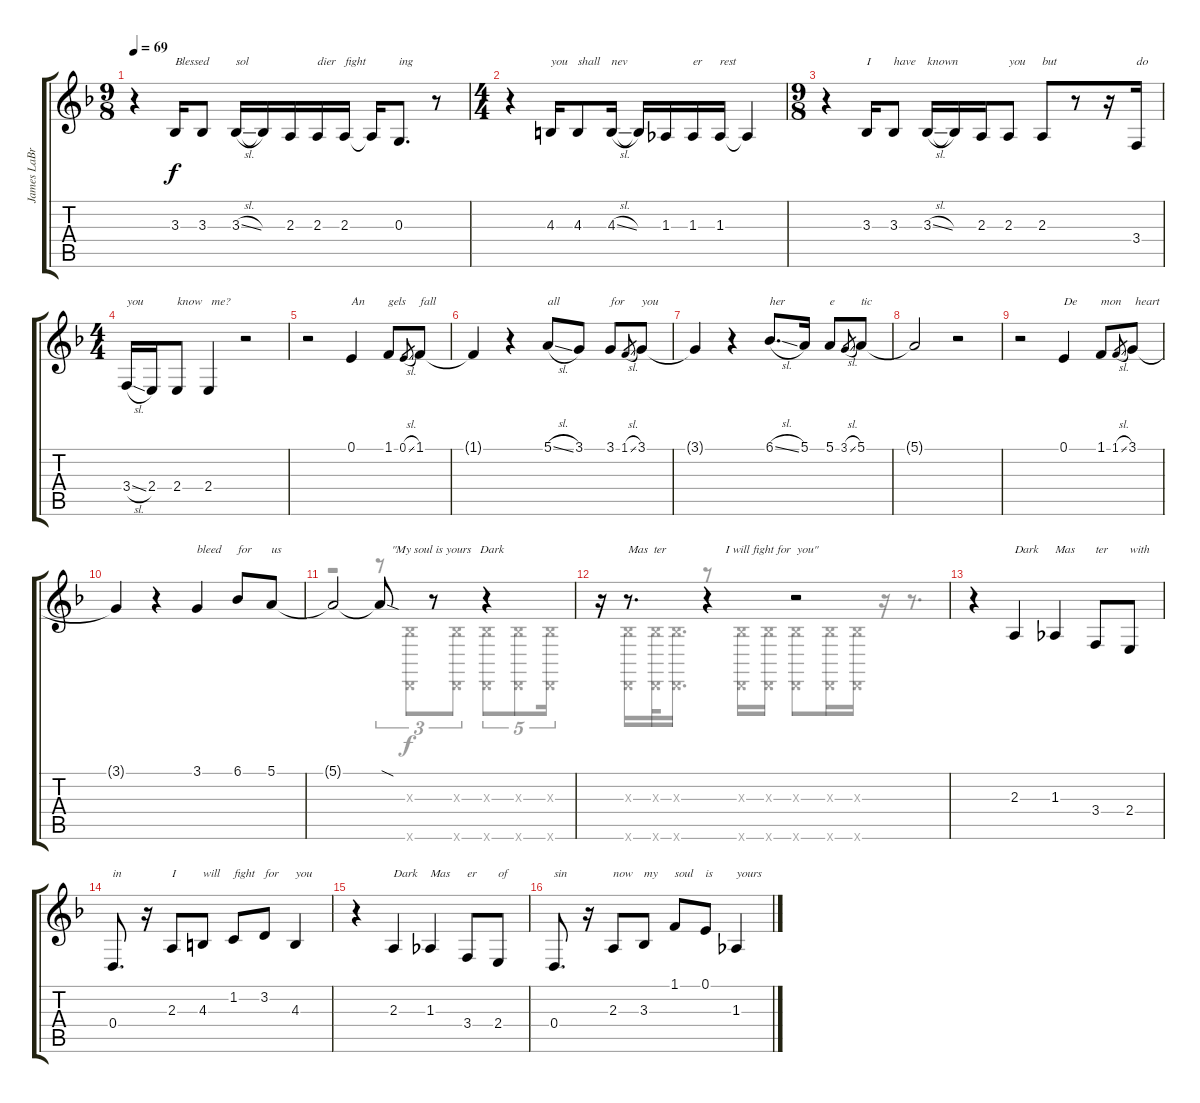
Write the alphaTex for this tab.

\track ("James LaBrie - Vocals" "James LaBr") {instrument bassoon}
\staff {score tabs}
\tuning (E4 B3 G3 D3 A2 D2) {hide}
\voice
\ts (9 8)
\tempo 69
\clef g2
\ks dminor
r.4{dy f} 3.3.16{txt "Blessed"} 3.3.8 3.3{sl}.16{txt "sol"} 3.3{t}.16 2.3.16 2.3.16{txt "dier"} 2.3.16{txt "fight"} 2.3{t}.16 0.3.8{d txt "ing"} r.8 |
\ts (4 4)
r.4 4.3.16{txt "you"} 4.3.8{txt "shall"} 4.3{sl}.16{txt "nev"} 4.3{t}.16 1.3.16 1.3.16{txt "er"} 1.3.16{txt "rest"} 1.3{t}.4 |
\ts (9 8)
r.4 3.3.16{txt "I"} 3.3.8{txt "have"} 3.3{sl}.16{txt "known"} 3.3{t}.16 2.3.16 2.3.8{txt "you"} 2.3.8{txt "but"} r.8 r.16 3.4.16{txt "do"} |
\ts (4 4)
3.4{sl}.16{txt "you"} 2.4.16 2.4.8{txt "know"} 2.4.4{txt " me?"} r.2 |
r.2 0.1.4{txt "An"} 1.1.8{txt "gels"} 0.1{sl}.8{gr} 1.1.8{txt "fall"} |
1.1{t}.4 r.4 5.1{sl}.8{txt "all"} 3.1.8 3.1.8{txt "for"} 1.1{sl}.8{gr} 3.1.8{txt "you"} |
3.1{t}.4 r.4 6.1{sl}.8{d txt "her"} 5.1.16 5.1.8{txt "e"} 3.1{sl}.8{gr} 5.1.8{txt "tic"} |
5.1{t}.2 r.2 |
r.2 0.1.4{txt "De"} 1.1.8{txt "mon"} 1.1{sl}.8{gr} 3.1.8{txt " heart"} |
3.1{t}.4 r.4 3.1.4{txt "bleed"} 6.1.8{txt "for"} 5.1.8{txt "us"} |
5.1{t}.2 5.1{sod t}.8{txt "    \"My soul is yours   Dark"} r.8 r.4 |
r.16 r.8{d txt "Mas  ter"} r.4{txt "      I will fight for  you\""} r.2 |
r.4 2.3.4{txt "Dark"} 1.3.4{txt "Mas"} 3.4.8{txt "ter"} 2.4.8{txt "with"} |
0.4.8{d txt "in"} r.16 2.3.8{txt "I"} 4.3.8{txt "will"} 1.2.8{txt "fight"} 3.2.8{txt "for"} 4.3.4{txt "you"} |
r.4 2.3.4{txt "Dark"} 1.3.4{txt "Mas"} 3.4.8{txt "er"} 2.4.8{txt "of"} |
0.4.8{d txt "sin"} r.16 2.3.8{txt "now"} 3.3.8{txt "my"} 1.1.8{txt "soul"} 0.1.8{txt "is"} 1.3.4{txt "yours"}
\voice
\clef g2
\ottava regular
\simile none
\ks dminor
|
|
|
|
|
|
|
|
|
|
r.2 r.8{tu (3 2)} (3.3{x} 0.6{x}).8{tu (3 2)} (3.3{x} 0.6{x}).8{tu (3 2)} (3.3{x} 0.6{x}).8{tu (5 4)} (3.3{x} 0.6{x}).8{tu (5 4)} (3.3{x} 0.6{x}).16{tu (5 4)} |
r.16 (3.3{x} 0.6{x}).16 (3.3{x} 0.6{x}).32 (3.3{x} 0.6{x}).16{d} r.8 (3.3{x} 0.6{x}).16 (3.3{x} 0.6{x}).16 (3.3{x} 0.6{x}).8 (3.3{x} 0.6{x}).16 (3.3{x} 0.6{x}).16 r.16 r.8{d} |
|
|
|
